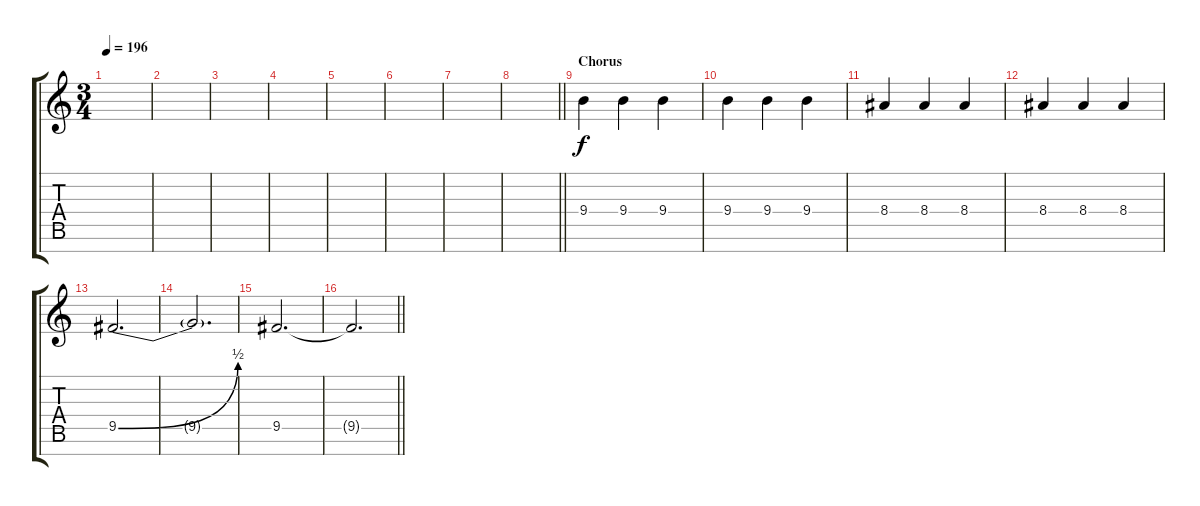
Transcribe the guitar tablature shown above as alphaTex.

\track "" {instrument overdrivenguitar}
\staff {score tabs}
\tuning (E4 B3 G3 D3 A2 E2 B1) {hide}
\ts (3 4)
\tempo 196
\clef g2
\ks c
|
|
|
|
|
|
|
\barLineRight lightlight
|
\section ("" "Chorus")
9.4.4 9.4.4 9.4.4 |
9.4.4 9.4.4 9.4.4 |
8.4.4 8.4.4 8.4.4 |
8.4.4 8.4.4 8.4.4 |
9.5{be (bend 0 0 60 2)}.2{d} |
9.5{t}.2{d} |
9.5.2{d} |
\barLineRight lightlight
9.5{t}.2{d}
